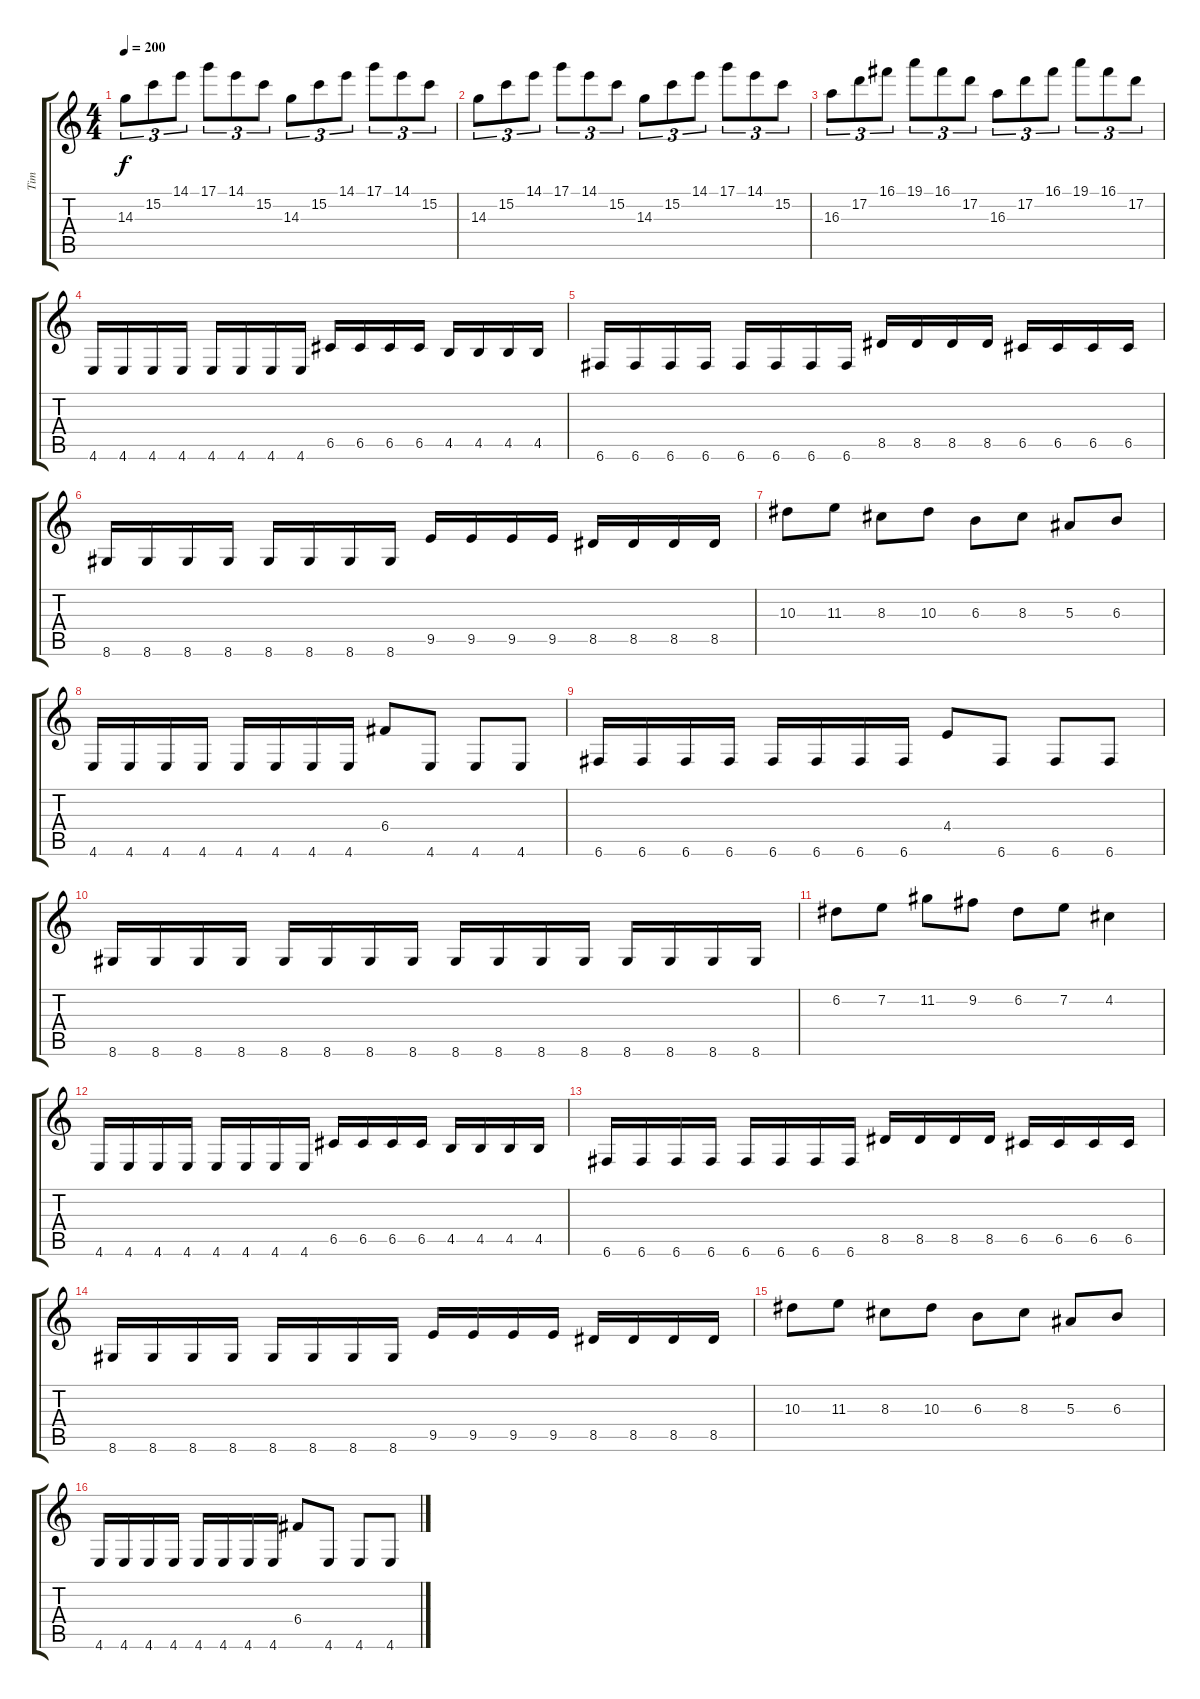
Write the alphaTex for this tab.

\track ("Tim" "Tim") {instrument overdrivenguitar}
\staff {score tabs}
\tuning (D4 A3 F3 C3 G2 C2) {hide}
\ts (4 4)
\tempo 200
\clef g2
\ks c
14.3.8{tu (3 2) dy f} 15.2.8{tu (3 2)} 14.1.8{tu (3 2)} 17.1.8{tu (3 2)} 14.1.8{tu (3 2)} 15.2.8{tu (3 2)} 14.3.8{tu (3 2)} 15.2.8{tu (3 2)} 14.1.8{tu (3 2)} 17.1.8{tu (3 2)} 14.1.8{tu (3 2)} 15.2.8{tu (3 2)} |
14.3.8{tu (3 2)} 15.2.8{tu (3 2)} 14.1.8{tu (3 2)} 17.1.8{tu (3 2)} 14.1.8{tu (3 2)} 15.2.8{tu (3 2)} 14.3.8{tu (3 2)} 15.2.8{tu (3 2)} 14.1.8{tu (3 2)} 17.1.8{tu (3 2)} 14.1.8{tu (3 2)} 15.2.8{tu (3 2)} |
16.3.8{tu (3 2)} 17.2.8{tu (3 2)} 16.1.8{tu (3 2)} 19.1.8{tu (3 2)} 16.1.8{tu (3 2)} 17.2.8{tu (3 2)} 16.3.8{tu (3 2)} 17.2.8{tu (3 2)} 16.1.8{tu (3 2)} 19.1.8{tu (3 2)} 16.1.8{tu (3 2)} 17.2.8{tu (3 2)} |
4.6.16 4.6.16 4.6.16 4.6.16 4.6.16 4.6.16 4.6.16 4.6.16 6.5.16 6.5.16 6.5.16 6.5.16 4.5.16 4.5.16 4.5.16 4.5.16 |
6.6.16 6.6.16 6.6.16 6.6.16 6.6.16 6.6.16 6.6.16 6.6.16 8.5.16 8.5.16 8.5.16 8.5.16 6.5.16 6.5.16 6.5.16 6.5.16 |
8.6.16 8.6.16 8.6.16 8.6.16 8.6.16 8.6.16 8.6.16 8.6.16 9.5.16 9.5.16 9.5.16 9.5.16 8.5.16 8.5.16 8.5.16 8.5.16 |
10.3.8 11.3.8 8.3.8 10.3.8 6.3.8 8.3.8 5.3.8 6.3.8 |
4.6.16 4.6.16 4.6.16 4.6.16 4.6.16 4.6.16 4.6.16 4.6.16 6.4.8 4.6.8 4.6.8 4.6.8 |
6.6.16 6.6.16 6.6.16 6.6.16 6.6.16 6.6.16 6.6.16 6.6.16 4.4.8 6.6.8 6.6.8 6.6.8 |
8.6.16 8.6.16 8.6.16 8.6.16 8.6.16 8.6.16 8.6.16 8.6.16 8.6.16 8.6.16 8.6.16 8.6.16 8.6.16 8.6.16 8.6.16 8.6.16 |
6.2.8 7.2.8 11.2.8 9.2.8 6.2.8 7.2.8 4.2.4 |
4.6.16 4.6.16 4.6.16 4.6.16 4.6.16 4.6.16 4.6.16 4.6.16 6.5.16 6.5.16 6.5.16 6.5.16 4.5.16 4.5.16 4.5.16 4.5.16 |
6.6.16 6.6.16 6.6.16 6.6.16 6.6.16 6.6.16 6.6.16 6.6.16 8.5.16 8.5.16 8.5.16 8.5.16 6.5.16 6.5.16 6.5.16 6.5.16 |
8.6.16 8.6.16 8.6.16 8.6.16 8.6.16 8.6.16 8.6.16 8.6.16 9.5.16 9.5.16 9.5.16 9.5.16 8.5.16 8.5.16 8.5.16 8.5.16 |
10.3.8 11.3.8 8.3.8 10.3.8 6.3.8 8.3.8 5.3.8 6.3.8 |
4.6.16 4.6.16 4.6.16 4.6.16 4.6.16 4.6.16 4.6.16 4.6.16 6.4.8 4.6.8 4.6.8 4.6.8
